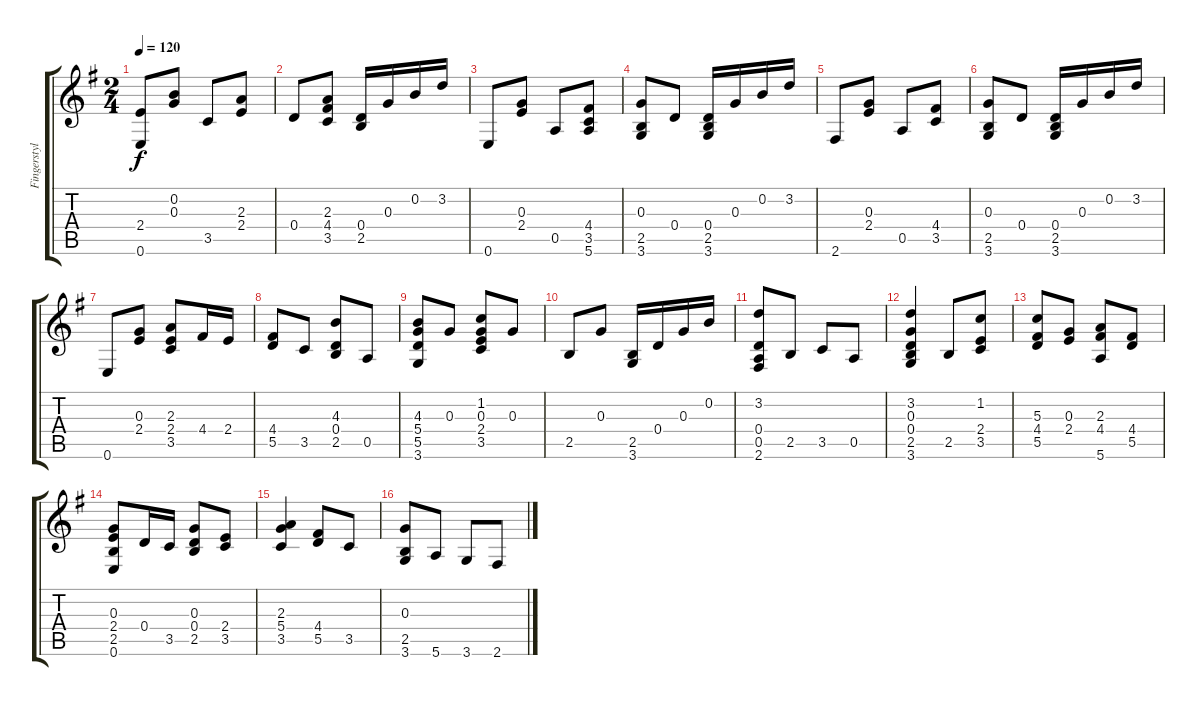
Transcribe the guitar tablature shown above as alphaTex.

\track ("Fingerstyle Guitar" "Fingerstyl") {instrument acousticguitarsteel}
\staff {score tabs}
\tuning (E4 B3 G3 D3 A2 E2) {hide}
\ts (2 4)
\tempo 120
\clef g2
\ks eminor
(2.4 0.6).8{dy f} (0.2 0.3).8 3.5.8 (2.3 2.4).8 |
0.4.8 (2.3 4.4 3.5).8 (0.4 2.5).16 0.3.16 0.2.16 3.2.16 |
0.6.8 (0.3 2.4).8 0.5.8 (4.4 3.5 5.6).8 |
(0.3 2.5 3.6).8 0.4.8 (0.4 2.5 3.6).16 0.3.16 0.2.16 3.2.16 |
2.6.8 (0.3 2.4).8 0.5.8 (4.4 3.5).8 |
(0.3 2.5 3.6).8 0.4.8 (0.4 2.5 3.6).16 0.3.16 0.2.16 3.2.16 |
0.6.8 (0.3 2.4).8 (2.3 2.4 3.5).8 4.4.16 2.4.16 |
(4.4 5.5).8 3.5.8 (4.3 0.4 2.5).8 0.5.8 |
(4.3 5.4 5.5 3.6).8 0.3.8 (1.2 0.3 2.4 3.5).8 0.3.8 |
2.5.8 0.3.8 (2.5 3.6).16 0.4.16 0.3.16 0.2.16 |
(3.2 0.4 0.5 2.6).8 2.5.8 3.5.8 0.5.8 |
(3.2 0.3 0.4 2.5 3.6).4 2.5.8 (1.2 2.4 3.5).8 |
(5.3 4.4 5.5).8 (0.3 2.4).8 (2.3 4.4 5.6).8 (4.4 5.5).8 |
(0.3 2.4 2.5 0.6).8 0.4.16 3.5.16 (0.3 0.4 2.5).8 (2.4 3.5).8 |
(2.3 5.4 3.5).4 (4.4 5.5).8 3.5.8 |
(0.3 2.5 3.6).8 5.6.8 3.6.8 2.6.8
